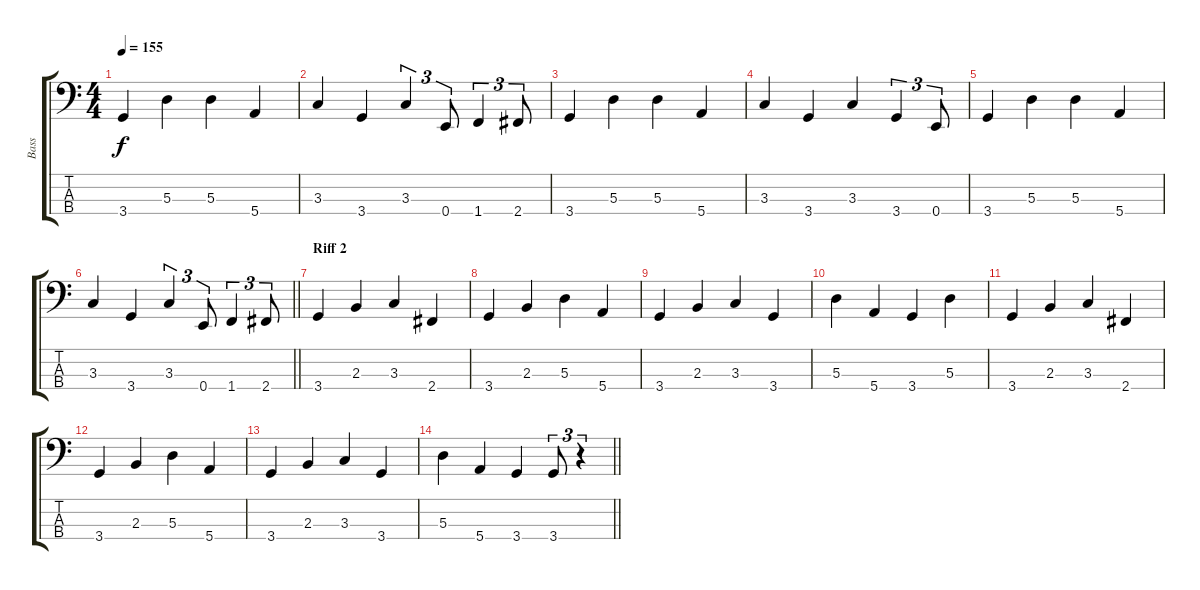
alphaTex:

\track ("Bass" "Bass") {instrument electricbassfinger}
\staff {score tabs}
\tuning (G2 D2 A1 E1) {hide}
\ts (4 4)
\tempo 155
\clef f4
\ks c
3.4.4{dy f} 5.3.4 5.3.4 5.4.4 |
3.3.4 3.4.4 3.3.4{tu (3 2)} 0.4.8{tu (3 2)} 1.4.4{tu (3 2)} 2.4.8{tu (3 2)} |
3.4.4 5.3.4 5.3.4 5.4.4 |
3.3.4 3.4.4 3.3.4 3.4.4{tu (3 2)} 0.4.8{tu (3 2)} |
3.4.4 5.3.4 5.3.4 5.4.4 |
\barLineRight lightlight
3.3.4 3.4.4 3.3.4{tu (3 2)} 0.4.8{tu (3 2)} 1.4.4{tu (3 2)} 2.4.8{tu (3 2)} |
\section ("" "Riff 2")
3.4.4 2.3.4 3.3.4 2.4.4 |
3.4.4 2.3.4 5.3.4 5.4.4 |
3.4.4 2.3.4 3.3.4 3.4.4 |
5.3.4 5.4.4 3.4.4 5.3.4 |
3.4.4 2.3.4 3.3.4 2.4.4 |
3.4.4 2.3.4 5.3.4 5.4.4 |
3.4.4 2.3.4 3.3.4 3.4.4 |
\barLineRight lightlight
5.3.4 5.4.4 3.4.4 3.4.8{tu (3 2)} r.4{tu (3 2)}
